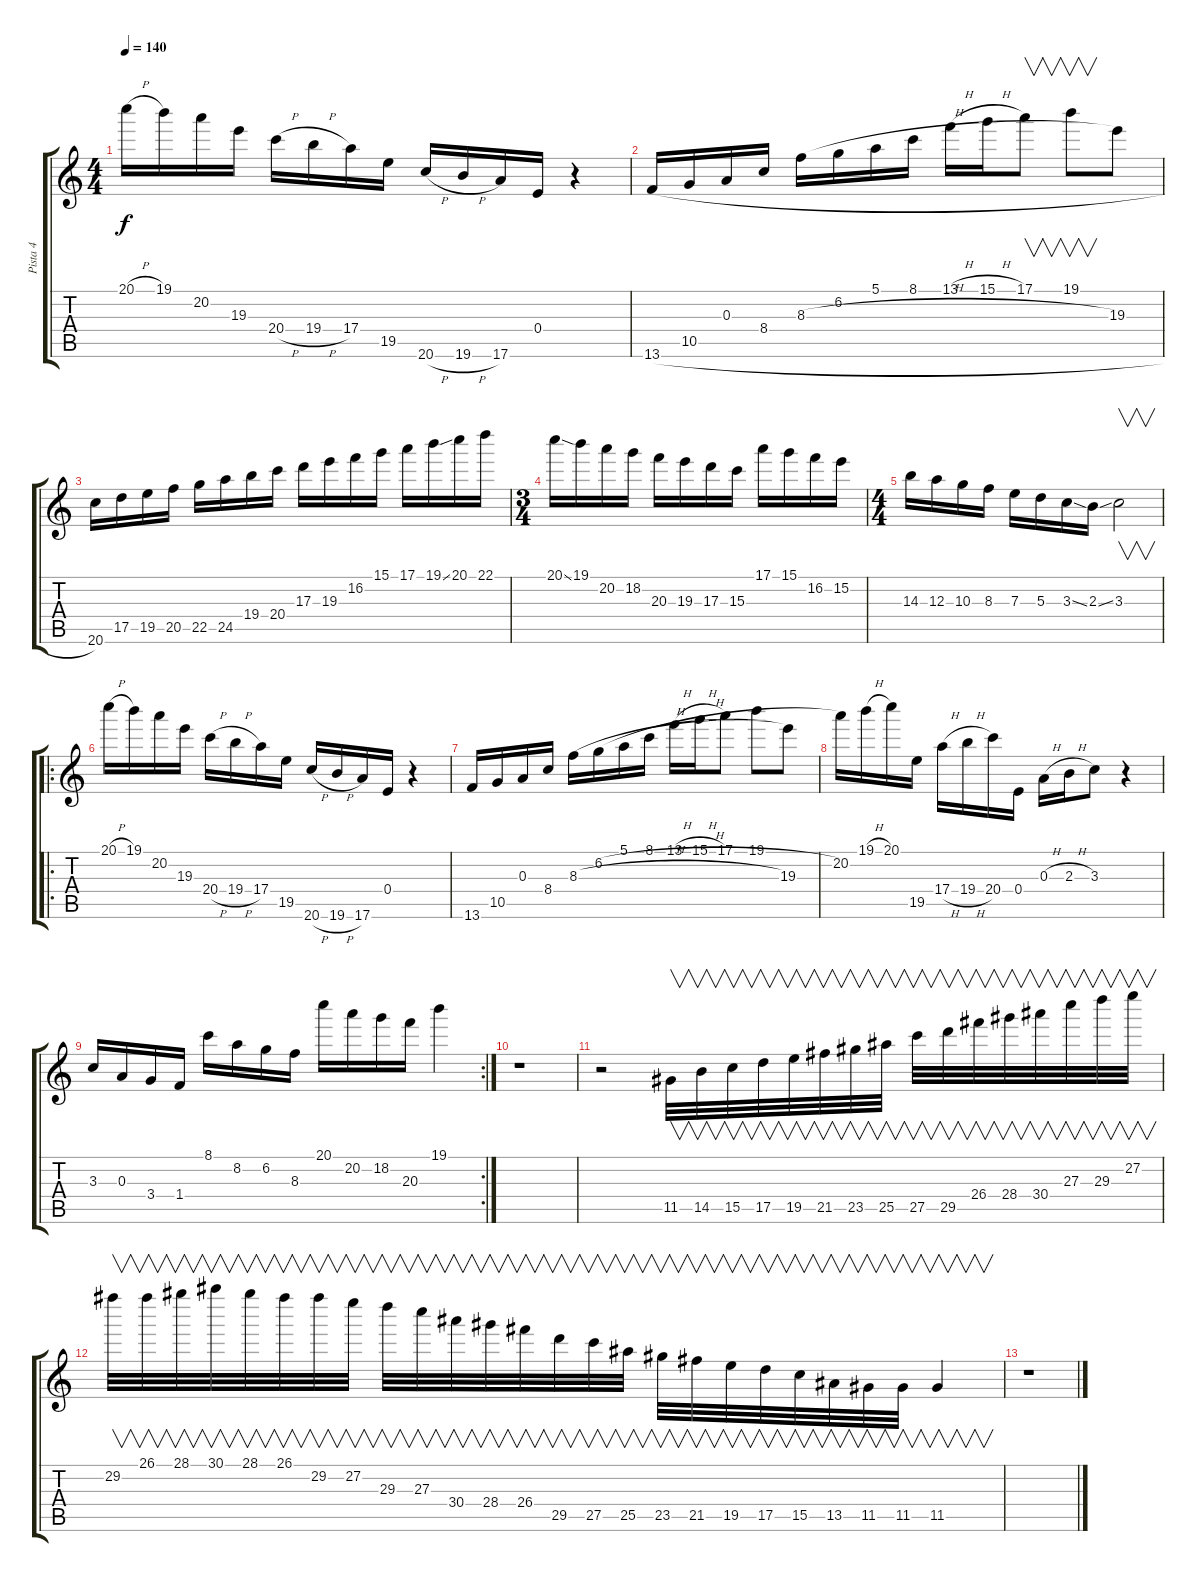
\track ("Pista 4" "Pista 4") {instrument distortionguitar}
\staff {score tabs}
\tuning (E4 Db4 A3 E3 A2 E2) {hide}
\ts (4 4)
\tempo 140
\clef g2
\ks c
20.1{h}.16{dy f} 19.1.16 20.2.16 19.3.16 20.4{h}.16 19.4{h}.16 17.4.16 19.5.16 20.6{h}.16 19.6{h}.16 17.6.16 0.4.16 r.4 |
13.6{h}.16 10.5.16 0.3.16 8.4.16 8.3{h}.16 6.2.16 5.1.16 8.1.16 13.1{h}.16 15.1{h}.16 17.1.8{v} 19.1.8{v} 19.3.8 |
20.6.16 17.5.16 19.5.16 20.5.16 22.5.16 24.5.16 19.4.16 20.4.16 17.3.16 19.3.16 16.2.16 15.1.16 17.1.16 19.1{ss}.16 20.1.16 22.1.16 |
\ts (3 4)
20.1{ss}.16 19.1.16 20.2.16 18.2.16 20.3.16 19.3.16 17.3.16 15.3.16 17.1.16 15.1.16 16.2.16 15.2.16 |
\ts (4 4)
14.3.16 12.3.16 10.3.16 8.3.16 7.3.16 5.3.16 3.3{ss}.16 2.3{ss}.16 3.3.2{v} |
\ro
20.1{h}.16 19.1.16 20.2.16 19.3.16 20.4{h}.16 19.4{h}.16 17.4.16 19.5.16 20.6{h}.16 19.6{h}.16 17.6.16 0.4.16 r.4 |
13.6.16 10.5.16 0.3.16 8.4.16 8.3{h}.16 6.2{h}.16 5.1.16 8.1.16 13.1{h}.16 15.1{h}.16 17.1.8 19.1.8 19.3.8 |
20.2.16 19.1{h}.16 20.1.16 19.5.16 17.4{h}.16 19.4{h}.16 20.4.16 0.4.16 0.3{h}.16 2.3{h}.16 3.3.8 r.4 |
\rc 2
3.3.16 0.3.16 3.4.16 1.4.16 8.1.16 8.2.16 6.2.16 8.3.16 20.1.16 20.2.16 18.2.16 20.3.16 19.1.4 |
r.1 |
r.2 11.5.32{v} 14.5.32{v} 15.5.32{v} 17.5.32{v} 19.5.32{v} 21.5.32{v} 23.5.32{v} 25.5.32{v} 27.5.32{v} 29.5.32{v} 26.4.32{v} 28.4.32{v} 30.4.32{v} 27.3.32{v} 29.3.32{v} 27.2.32{v} |
29.2.32{v} 26.1.32{v} 28.1.32{v} 30.1.32{v} 28.1.32{v} 26.1.32{v} 29.2.32{v} 27.2.32{v} 29.3.32{v} 27.3.32{v} 30.4.32{v} 28.4.32{v} 26.4.32{v} 29.5.32{v} 27.5.32{v} 25.5.32{v} 23.5.32{v} 21.5.32{v} 19.5.32{v} 17.5.32{v} 15.5.32{v} 13.5.32{v} 11.5.32{v} 11.5.32{v} 11.5.4{v} |
r.1
